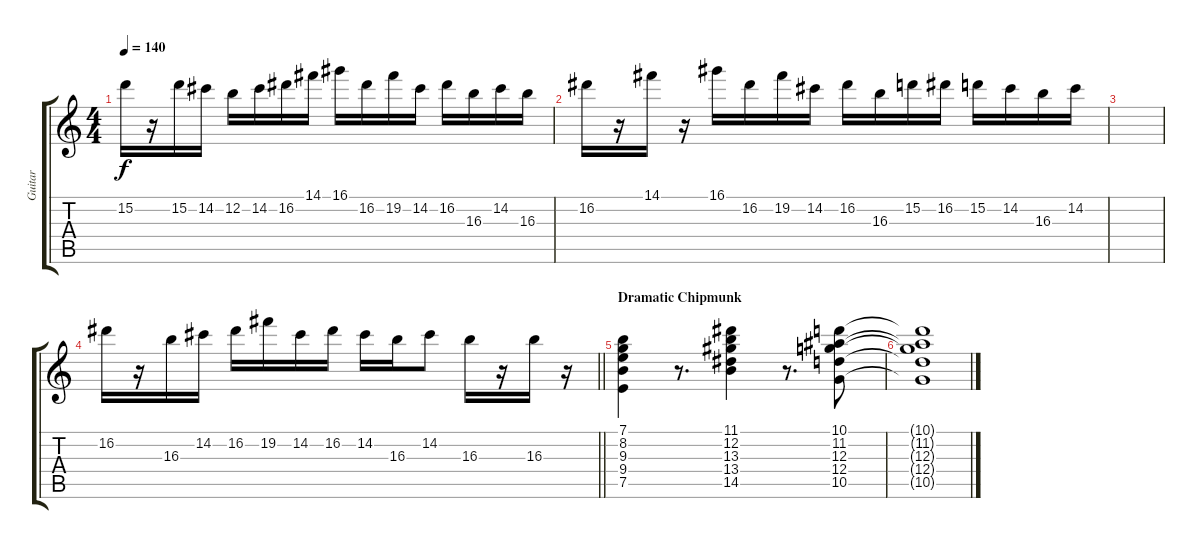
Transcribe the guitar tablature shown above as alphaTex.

\track ("Guitar" "Guitar") {instrument overdrivenguitar}
\staff {score tabs}
\tuning (E4 B3 G3 D3 A2 E2) {hide}
\ts (4 4)
\tempo 140
\clef g2
\ks c
15.2.16{dy f} r.16 15.2.16 14.2.16 12.2.16 14.2.16 16.2.16 14.1.16 16.1.16 16.2.16 19.2.16 14.2.16 16.2.16 16.3.16 14.2.16 16.3.16 |
16.2.16 r.16 14.1.16 r.16 16.1.16 16.2.16 19.2.16 14.2.16 16.2.16 16.3.16 15.2.16 16.2.16 15.2.16 14.2.16 16.3.16 14.2.16 |
|
\barLineRight lightlight
16.2.16 r.16 16.3.16 14.2.16 16.2.16 19.2.16 14.2.16 16.2.16 14.2.16 16.3.16 14.2.8 16.3.16 r.16 16.3.16 r.16 |
\section ("" "Dramatic Chipmunk")
(7.1 8.2 9.3 9.4 7.5).4 r.8{d} (11.1 12.2 13.3 13.4 14.5).4 r.8{d} (10.1 11.2 12.3 12.4 10.5).8 |
(10.1{t} 11.2{t} 12.3{t} 12.4{t} 10.5{t}).1
